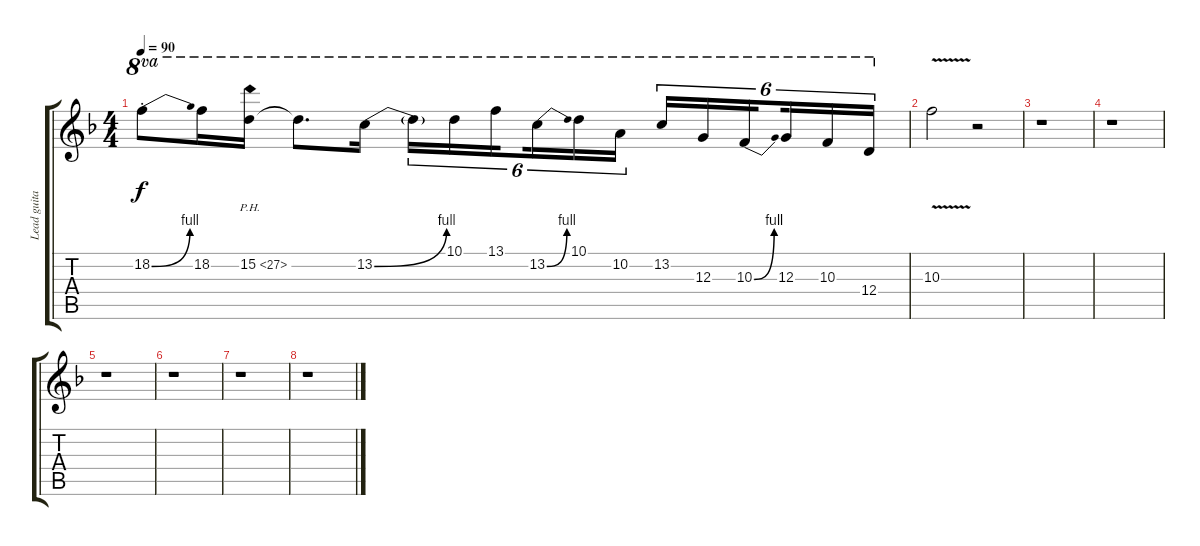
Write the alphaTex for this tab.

\track ("Lead guitar 1" "Lead guita") {instrument distortionguitar}
\staff {score tabs}
\tuning (E4 B3 G3 D3 A2 E2) {hide}
\ts (4 4)
\tempo 90
\clef g2
\ks f
18.2{be (bend 0 0 60 4) st}.8{ot 8va dy f} 18.2.16{ot 8va} 15.2{ph 12}.16{ot 8va} 15.2{t}.8{d ot 8va} 13.2{be (bend 0 0 60 4)}.16{ot 8va} 13.2{t}.16{tu (6 4) ot 8va} 10.1.16{tu (6 4) ot 8va} 13.1.16{tu (6 4) ot 8va beam splitsecondary} 13.2{be (bend 0 0 60 4)}.16{tu (6 4) ot 8va} 10.1.16{tu (6 4) ot 8va} 10.2.16{tu (6 4) ot 8va} 13.2.16{tu (6 4) ot 8va} 12.3.16{tu (6 4) ot 8va} 10.3{be (bend 0 0 60 4)}.16{tu (6 4) ot 8va beam splitsecondary} 12.3.16{tu (6 4) ot 8va} 10.3.16{tu (6 4) ot 8va} 12.4.16{tu (6 4) ot 8va} |
10.3{v}.2 r.2 |
r.1 |
r.1 |
r.1 |
r.1 |
r.1 |
r.1
